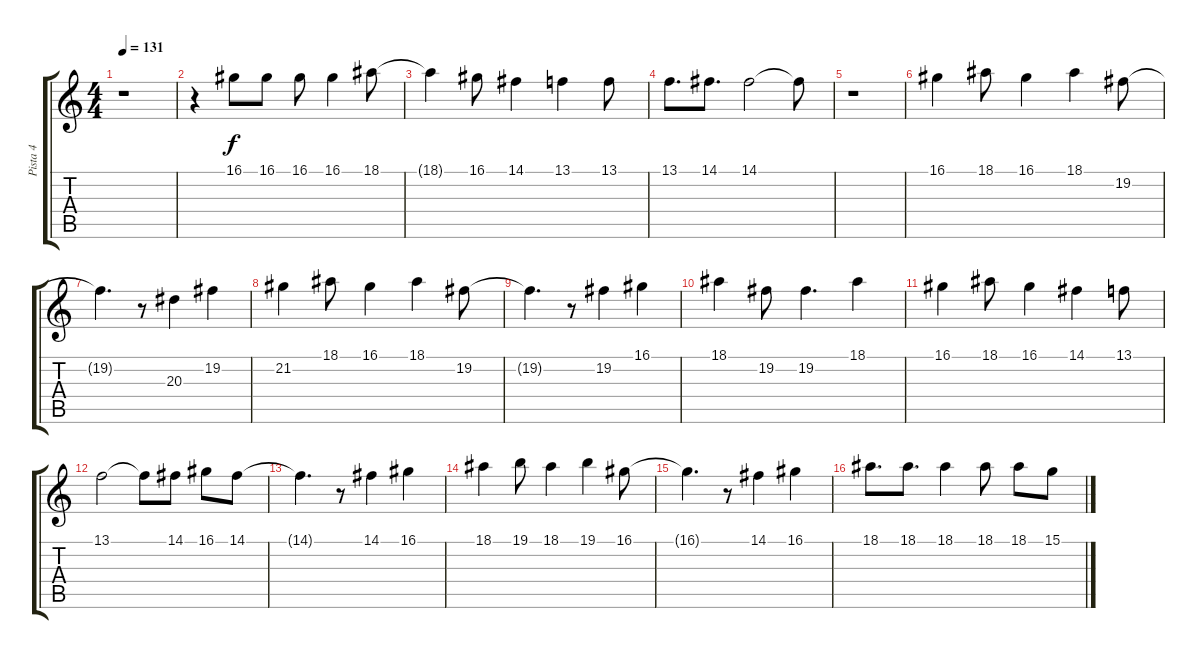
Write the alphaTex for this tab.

\track ("Pista 4" "Pista 4") {instrument englishhorn}
\staff {score tabs}
\tuning (E4 B3 G3 D3 A2 E2) {hide}
\ts (4 4)
\tempo 131
\clef g2
\ks c
r.1{dy f} |
r.4 16.1.8 16.1.8 16.1.8 16.1.4 18.1.8 |
18.1{t}.4 16.1.8 14.1.4 13.1.4 13.1.8 |
13.1.8{d} 14.1.8{d} 14.1.2 14.1{t}.8 |
r.1 |
16.1.4 18.1.8 16.1.4 18.1.4 19.2.8 |
19.2{t}.4{d} r.8 20.3.4 19.2.4 |
21.2.4 18.1.8 16.1.4 18.1.4 19.2.8 |
19.2{t}.4{d} r.8 19.2.4 16.1.4 |
18.1.4 19.2.8 19.2.4{d} 18.1.4 |
16.1.4 18.1.8 16.1.4 14.1.4 13.1.8 |
13.1.2 13.1{t}.8 14.1.8 16.1.8 14.1.8 |
14.1{t}.4{d} r.8 14.1.4 16.1.4 |
18.1.4 19.1.8 18.1.4 19.1.4 16.1.8 |
16.1{t}.4{d} r.8 14.1.4 16.1.4 |
18.1.8{d} 18.1.8{d} 18.1.4 18.1.8 18.1.8 15.1.8
